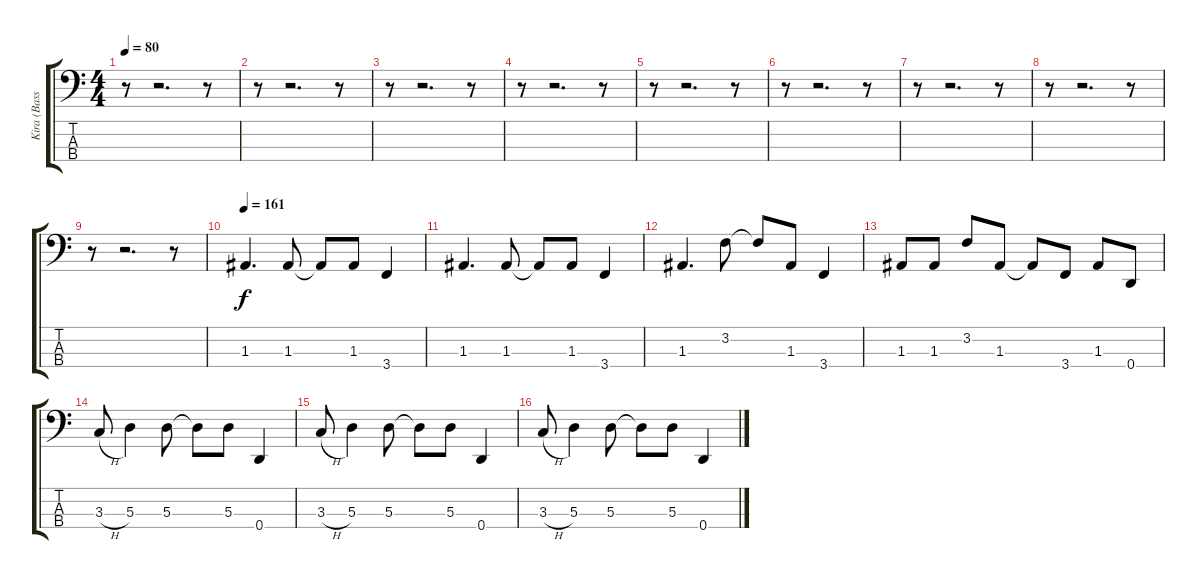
\track ("Kira (Bass)" "Kira (Bass") {instrument electricbassfinger}
\staff {score tabs}
\tuning (G2 D2 A1 D1) {hide}
\ts (4 4)
\tempo 80
\clef f4
\ks c
r.8{dy fff} r.2{d} r.8 |
r.8 r.2{d} r.8 |
r.8 r.2{d} r.8 |
r.8 r.2{d} r.8 |
r.8 r.2{d} r.8 |
r.8 r.2{d} r.8 |
r.8 r.2{d} r.8 |
r.8 r.2{d} r.8 |
r.8 r.2{d} r.8 |
\tempo 161
1.3.4{d dy f} 1.3.8 1.3{t}.8 1.3.8 3.4.4 |
1.3.4{d} 1.3.8 1.3{t}.8 1.3.8 3.4.4 |
1.3.4{d} 3.2.8 3.2{t}.8 1.3.8 3.4.4 |
1.3.8 1.3.8 3.2.8 1.3.8 1.3{t}.8 3.4.8 1.3.8 0.4.8 |
3.3{h}.8 5.3.4 5.3.8 5.3{t}.8 5.3.8 0.4.4 |
3.3{h}.8 5.3.4 5.3.8 5.3{t}.8 5.3.8 0.4.4 |
3.3{h}.8 5.3.4 5.3.8 5.3{t}.8 5.3.8 0.4.4
